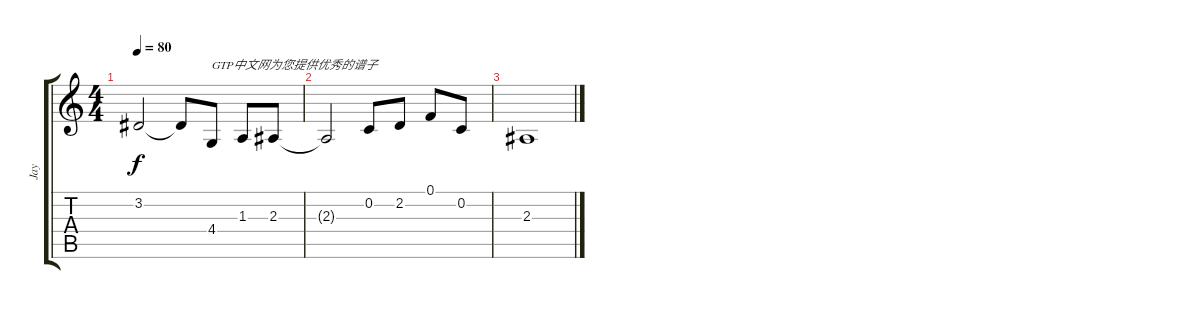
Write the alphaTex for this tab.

\track ("Jay" "Jay") {instrument voiceoohs}
\staff {score tabs}
\tuning (F4 C4 Ab3 Eb3 Bb2 F2) {hide}
\ts (4 4)
\tempo 80
\clef g2
\ks c
3.2{t}.2{dy f} 3.2{t}.8 4.4.8{txt "GTP中文网为您提供优秀的谱子"} 1.3.8 2.3.8 |
2.3{t}.2 0.2.8 2.2.8 0.1.8 0.2.8 |
2.3.1
